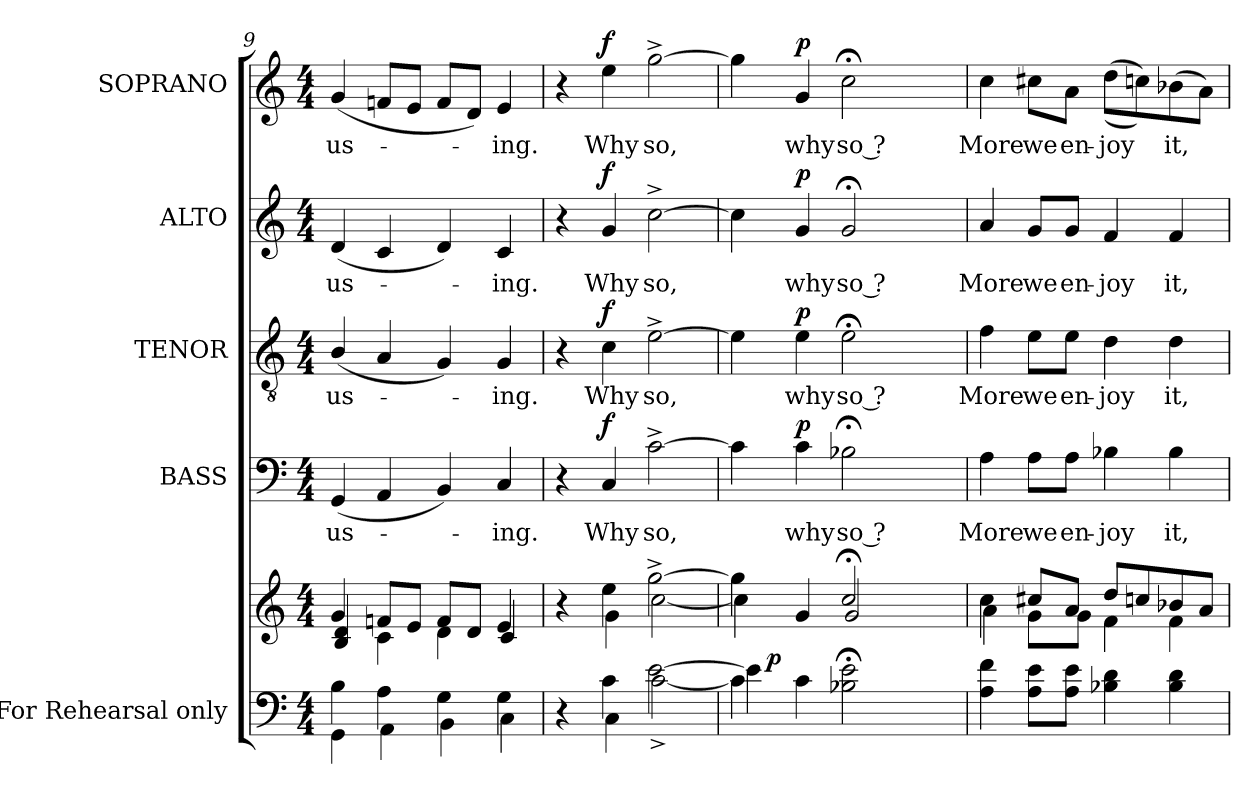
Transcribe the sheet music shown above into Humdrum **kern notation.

**kern	**kern	**dynam	**kern	**text	**dynam	**kern	**text	**dynam	**kern	**text	**dynam	**kern	**text	**dynam
*part5	*part5	*part5	*part4	*part4	*part4	*part3	*part3	*part3	*part2	*part2	*part2	*part1	*part1	*part1
*staff6	*staff5	*staff5/6	*staff4	*staff4	*staff4	*staff3	*staff3	*staff3	*staff2	*staff2	*staff2	*staff1	*staff1	*staff1
*I"For  Rehearsal  only	*	*	*I"BASS	*	*	*I"TENOR	*	*	*I"ALTO	*	*	*I"SOPRANO	*	*
*	*	*	*I'B.	*	*	*I'T.	*	*	*I'A.	*	*	*I'S.	*	*
*clefF4	*clefG2	*	*clefF4	*	*	*clefGv2	*	*	*clefG2	*	*	*clefG2	*	*
*	*	*	*	*	*	*ITrd7c12	*	*	*	*	*	*	*	*
*k[]	*k[]	*	*k[]	*	*	*k[]	*	*	*k[]	*	*	*k[]	*	*
*C:	*C:	*	*C:	*	*	*C:	*	*	*C:	*	*	*C:	*	*
*M4/4	*M4/4	*	*M4/4	*	*	*M4/4	*	*	*M4/4	*	*	*M4/4	*	*
=9	=9	=9	=9	=9	=9	=9	=9	=9	=9	=9	=9	=9	=9	=9
*^	*^	*	*	*	*	*	*	*	*	*	*	*	*	*
!	!	!	!	!	!	!LO:LY:b:color=#000000	!	!	!	!	!	!	!	!	!	!
!	!	!	!	!	!	!	!	!	!LO:LY:b:color=#000000	!	!	!	!	!	!	!
!	!	!	!	!	!	!	!	!	!	!	!	!LO:LY:b:color=#000000	!	!	!	!
!	!	!	!	!	!	!	!	!	!	!	!	!	!	!	!LO:LY:b:color=#000000	!
4Bi\	4GGi\	4gi/	4Bi/ 4di	.	(4GGi/	us-	.	(4BBi/	us-	.	(4di/	us-	.	(4gi/	us-	.
4Ai\	4AAi\	8fni/L	4ci\	.	4AAi/	.	.	4AAi/	.	.	4ci/	.	.	8fni/L	.	.
.	.	8ei/J	.	.	.	.	.	.	.	.	.	.	.	8ei/J	.	.
4Gi\	4BBi\	8fi/L	4di\	.	4BBi/)	.	.	4GGi/)	.	.	4di/)	.	.	8fi/L	.	.
.	.	8di/J	.	.	.	.	.	.	.	.	.	.	.	8di/J)	.	.
!	!	!	!	!	!	!LO:LY:b:color=#000000	!	!	!	!	!	!	!	!	!	!
!	!	!	!	!	!	!	!	!	!LO:LY:b:color=#000000	!	!	!	!	!	!	!
!	!	!	!	!	!	!	!	!	!	!	!	!LO:LY:b:color=#000000	!	!	!	!
!	!	!	!	!	!	!	!	!	!	!	!	!	!	!	!LO:LY:b:color=#000000	!
4Gi\	4Ci\	4ei/	4ci/	.	4Ci/	-ing.	.	4GGi/	-ing.	.	4ci/	-ing.	.	4ei/	-ing.	.
!!LO:LB:g=z
=10	=10	=10	=10	=10	=10	=10	=10	=10	=10	=10	=10	=10	=10	=10	=10	=10
4r	4ryy	4r	4ryy	.	4r	.	.	4r	.	.	4r	.	.	4r	.	.
!	!	!	!	!	!	!LO:LY:b:color=#000000	!	!	!	!	!	!	!	!	!	!
!	!	!	!	!	!	!	!	!	!LO:LY:b:color=#000000	!	!	!	!	!	!	!
!	!	!	!	!	!	!	!	!	!	!	!	!LO:LY:b:color=#000000	!	!	!	!
!	!	!	!	!	!	!	!	!	!	!	!	!	!	!	!LO:LY:b:color=#000000	!
4ci\	4Ci\	4eei\	4gi\	.	4Ci/	Why	f	4Ci\	Why	f	4gi/	Why	f	4eei\	Why	f
!	!	!	!	!	!	!LO:LY:b:color=#000000	!	!	!	!	!	!	!	!	!	!
!	!	!	!	!	!	!	!	!	!LO:LY:b:color=#000000	!	!	!	!	!	!	!
!	!	!	!	!	!	!	!	!	!	!	!	!LO:LY:b:color=#000000	!	!	!	!
!	!	!	!	!	!	!	!	!	!	!	!	!	!	!	!LO:LY:b:color=#000000	!
[2ei\	[2c^i\	[2gg^i\	[2cci\	.	[2c^i\	so,	.	[2E^i\	so,	.	[2cc^i\	so,	.	[2gg^i\	so,	.
=11	=11	=11	=11	=11	=11	=11	=11	=11	=11	=11	=11	=11	=11	=11	=11	=11
*	*^	*	*	*	*	*	*	*	*	*	*	*	*	*	*	*
4ci\]	4ei\]	8ryy	4ggi\]	4cci\]	.	4ci\]	.	.	4Ei\]	.	.	4cci\]	.	.	4ggi\]	.	.
.	.	256..ryy	.	.	.	.	.	.	.	.	.	.	.	.	.	.	.
.	.	2ryy	.	.	p	.	.	.	.	.	.	.	.	.	.	.	.
!	!	!	!	!	!	!	!LO:LY:b:color=#000000	!	!	!	!	!	!	!	!	!	!
!	!	!	!	!	!	!	!	!	!	!LO:LY:b:color=#000000	!	!	!	!	!	!	!
!	!	!	!	!	!	!	!	!	!	!	!	!	!LO:LY:b:color=#000000	!	!	!	!
!	!	!	!	!	!	!	!	!	!	!	!	!	!	!	!	!LO:LY:b:color=#000000	!
4ci\	4ryy	.	4gi/	4ryy	.	4ci\	why	p	4Ei\	why	p	4gi/	why	p	4gi/	why	p
!	!	!	!	!	!	!	!LO:LY:b:color=#000000	!	!	!	!	!	!	!	!	!	!
!	!	!	!	!	!	!	!	!	!	!LO:LY:b:color=#000000	!	!	!	!	!	!	!
!	!	!	!	!	!	!	!	!	!	!	!	!	!LO:LY:b:color=#000000	!	!	!	!
!	!	!	!	!	!	!	!	!	!	!	!	!	!	!	!	!LO:LY:b:color=#000000	!
2B-Xi\; 2ei;	2ryy	.	2cc;i/	2gi/	.	2B-X;i\	so ?	.	2E;i\	so ?	.	2g;i/	so ?	.	2cc;i\	so ?	.
.	.	4ryy	.	.	.	.	.	.	.	.	.	.	.	.	.	.	.
.	.	16ryy	.	.	.	.	.	.	.	.	.	.	.	.	.	.	.
.	.	32ryy	.	.	.	.	.	.	.	.	.	.	.	.	.	.	.
.	.	64ryy	.	.	.	.	.	.	.	.	.	.	.	.	.	.	.
.	.	128ryy	.	.	.	.	.	.	.	.	.	.	.	.	.	.	.
.	.	1024ryy	.	.	.	.	.	.	.	.	.	.	.	.	.	.	.
*v	*v	*v	*	*	*	*	*	*	*	*	*	*	*	*	*	*	*
=12	=12	=12	=12	=12	=12	=12	=12	=12	=12	=12	=12	=12	=12	=12	=12
*^	*	*	*	*	*	*	*	*	*	*	*	*	*	*	*
*	*^	*	*	*	*	*	*	*	*	*	*	*	*	*	*	*
!	!	!	!	!	!	!	!LO:LY:b:color=#000000	!	!	!	!	!	!	!	!	!	!
*v	*v	*v	*	*	*	*	*	*	*	*	*	*	*	*	*	*	*
*^	*	*	*	*	*	*	*	*	*	*	*	*	*	*	*
*	*^	*	*	*	*	*	*	*	*	*	*	*	*	*	*	*
!	!	!	!	!	!	!	!	!	!	!LO:LY:b:color=#000000	!	!	!	!	!	!	!
*v	*v	*v	*	*	*	*	*	*	*	*	*	*	*	*	*	*	*
*^	*	*	*	*	*	*	*	*	*	*	*	*	*	*	*
*	*^	*	*	*	*	*	*	*	*	*	*	*	*	*	*	*
!	!	!	!	!	!	!	!	!	!	!	!	!	!LO:LY:b:color=#000000	!	!	!	!
*v	*v	*v	*	*	*	*	*	*	*	*	*	*	*	*	*	*	*
*^	*	*	*	*	*	*	*	*	*	*	*	*	*	*	*
*	*^	*	*	*	*	*	*	*	*	*	*	*	*	*	*	*
!	!	!	!	!	!	!	!	!	!	!	!	!	!	!	!	!LO:LY:b:color=#000000	!
*v	*v	*v	*	*	*	*	*	*	*	*	*	*	*	*	*	*	*
4Ai\ 4fi	4cci\	4ai\	.	4Ai\	More	.	4Fi\	More	.	4ai/	More	.	4cci\	More	.
!	!	!	!	!	!LO:LY:b:color=#000000	!	!	!	!	!	!	!	!	!	!
!	!	!	!	!	!	!	!	!LO:LY:b:color=#000000	!	!	!	!	!	!	!
!	!	!	!	!	!	!	!	!	!	!	!LO:LY:b:color=#000000	!	!	!	!
!	!	!	!	!	!	!	!	!	!	!	!	!	!	!LO:LY:b:color=#000000	!
8Ai\ 8eiL	8cc#Xi/L	8gi\L	.	8Ai\L	we	.	8Ei\L	we	.	8gi/L	we	.	8cc#Xi\L	we	.
!	!	!	!	!	!LO:LY:b:color=#000000	!	!	!	!	!	!	!	!	!	!
!	!	!	!	!	!	!	!	!LO:LY:b:color=#000000	!	!	!	!	!	!	!
!	!	!	!	!	!	!	!	!	!	!	!LO:LY:b:color=#000000	!	!	!	!
!	!	!	!	!	!	!	!	!	!	!	!	!	!	!LO:LY:b:color=#000000	!
8Ai\ 8eiJ	8ai/J	8gi\J	.	8Ai\J	en-	.	8Ei\J	en-	.	8gi/J	en-	.	8ai\J	en-	.
!	!	!	!	!	!LO:LY:b:color=#000000	!	!	!	!	!	!	!	!	!	!
!	!	!	!	!	!	!	!	!LO:LY:b:color=#000000	!	!	!	!	!	!	!
!	!	!	!	!	!	!	!	!	!	!	!LO:LY:b:color=#000000	!	!	!	!
!	!	!	!	!	!	!	!	!	!	!	!	!	!	!LO:LY:b:color=#000000	!
4B-Xi\ 4di	8ddi/L	4fi\	.	4B-Xi\	-joy	.	4Di\	-joy	.	4fi/	-joy	.	((8ddi\L	-joy	.
.	8ccni/	.	.	.	.	.	.	.	.	.	.	.	8ccni\))	.	.
!	!	!	!	!	!LO:LY:b:color=#000000	!	!	!	!	!	!	!	!	!	!
!	!	!	!	!	!	!	!	!LO:LY:b:color=#000000	!	!	!	!	!	!	!
!	!	!	!	!	!	!	!	!	!	!	!LO:LY:b:color=#000000	!	!	!	!
!	!	!	!	!	!	!	!	!	!	!	!	!	!	!LO:LY:b:color=#000000	!
4B-i\ 4di	8b-Xi/	4fi\	.	4B-i\	it,	.	4Di\	it,	.	4fi/	it,	.	(8b-Xi\	it,	.
.	8ai/J	.	.	.	.	.	.	.	.	.	.	.	8ai\J)	.	.
*	*v	*v	*	*	*	*	*	*	*	*	*	*	*	*	*
=	=	=	=	=	=	=	=	=	=	=	=	=	=	=
*-	*-	*-	*-	*-	*-	*-	*-	*-	*-	*-	*-	*-	*-	*-
